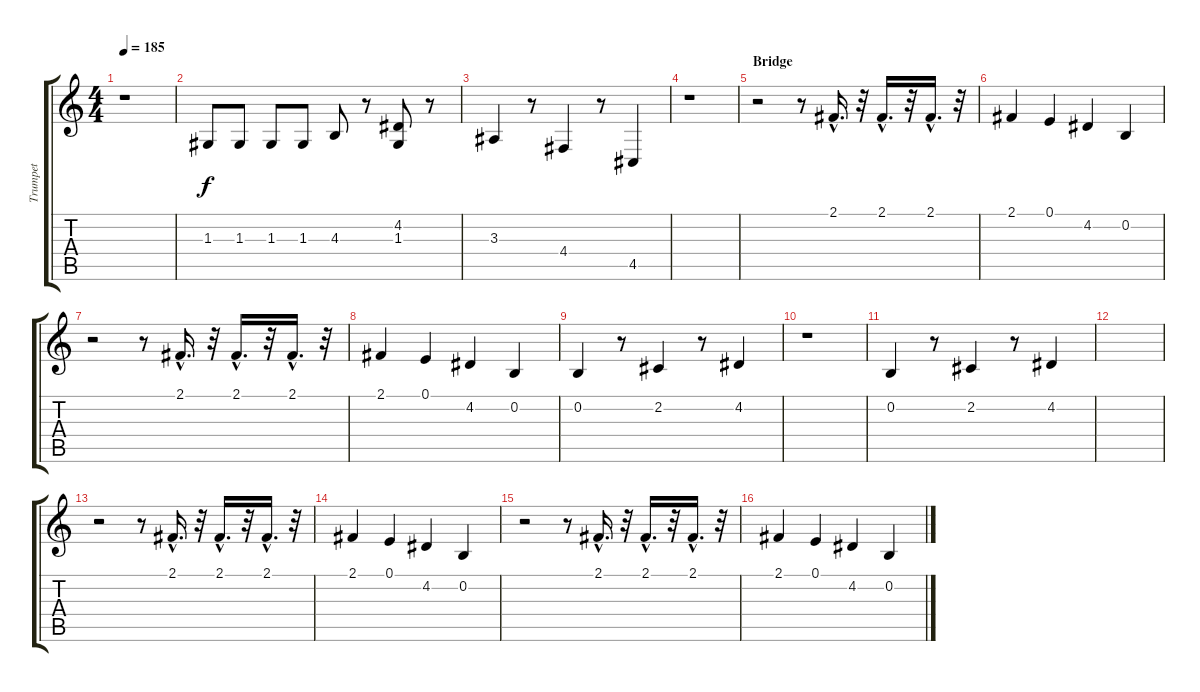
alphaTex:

\track ("Trumpet" "Trumpet") {instrument trumpet}
\staff {score tabs}
\tuning (E4 B3 G3 D3 A2 E2) {hide}
\ts (4 4)
\tempo 185
\clef g2
\ks c
r.1{dy f} |
1.3.8 1.3.8 1.3.8 1.3.8 4.3.8 r.8 (4.2 1.3).8 r.8 |
3.3.4 r.8 4.4.4 r.8 4.5.4 |
r.1 |
\section ("" "Bridge")
r.2 r.8 2.1{hac}.16{d} r.32 2.1{hac}.16{d} r.32 2.1{hac}.16{d} r.32 |
2.1.4 0.1.4 4.2.4 0.2.4 |
r.2 r.8 2.1{hac}.16{d} r.32 2.1{hac}.16{d} r.32 2.1{hac}.16{d} r.32 |
2.1.4 0.1.4 4.2.4 0.2.4 |
0.2.4 r.8 2.2.4 r.8 4.2.4 |
r.1 |
0.2.4 r.8 2.2.4 r.8 4.2.4 |
|
r.2 r.8 2.1{hac}.16{d} r.32 2.1{hac}.16{d} r.32 2.1{hac}.16{d} r.32 |
2.1.4 0.1.4 4.2.4 0.2.4 |
r.2 r.8 2.1{hac}.16{d} r.32 2.1{hac}.16{d} r.32 2.1{hac}.16{d} r.32 |
2.1.4 0.1.4 4.2.4 0.2.4
